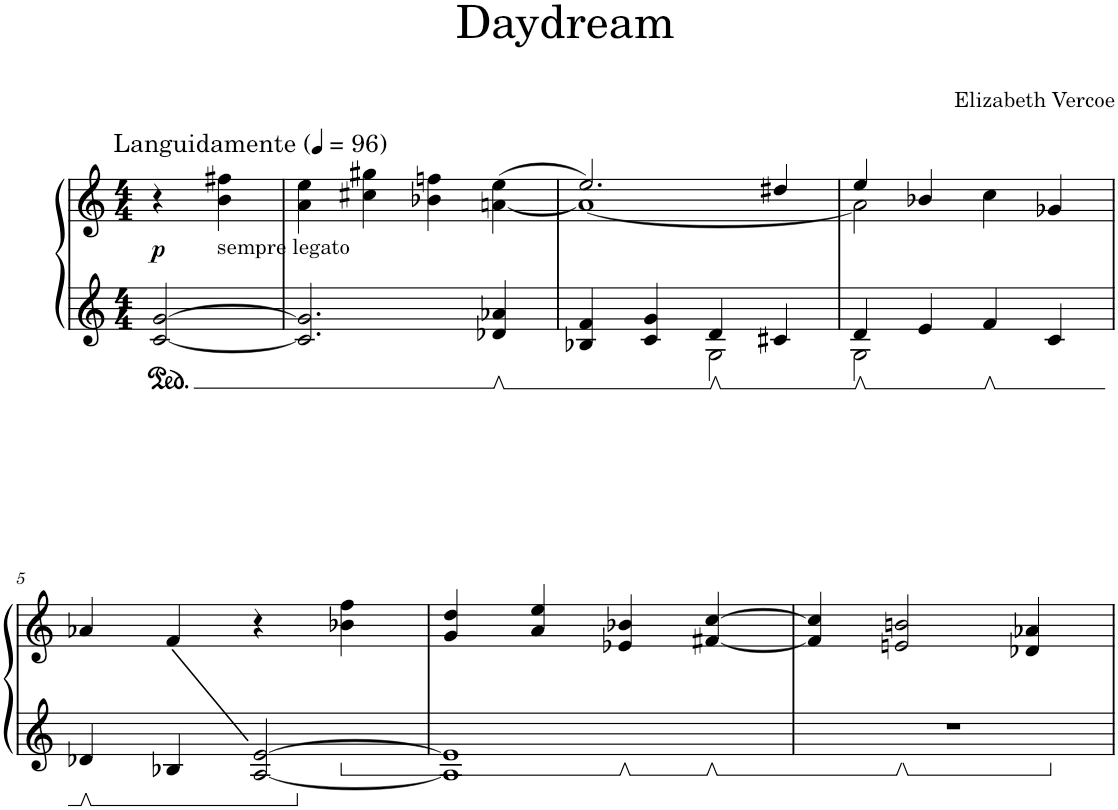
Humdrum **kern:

**kern	**kern	**dynam
*part1	*part1	*part1
*staff2	*staff1	*staff1/2
*I"Piano	*	*
*I'Pno.	*	*
*clefG2	*clefG2	*
*k[]	*k[]	*
*M4/4	*M4/4	*
*MM96	*MM96	*
=1	=1	=1
!	!LO:TX:a:t=Languidamente	!
!	!	!LO:DY:b
[2c/ [2g/	4r	p
!	!LO:TX:b:t=sempre legato	!
.	4b\ 4ff#X\	.
=2	=2	=2
2.c/] 2.g/]	4a\ 4ee\	.
.	4cc#X\ 4gg#X\	.
.	4b-X\ 4ffn\	.
4d-X/ 4a-X/	([4an\ 4ee\	.
=3	=3	=3
*^	*^	*
4B-X/ 4f/	2ryy	2.ee/)	1a_	.
4c/ 4g/	.	.	.	.
4d/	2G\	.	.	.
4c#X/	.	4dd#X/	.	.
=4	=4	=4	=4	=4
4d/	2G\	4ee/	2a\]	.
4e/	.	4b-X/	.	.
4f/	2ryy	4cc\	2ryy	.
4c/	.	4g-X/	.	.
*v	*v	*	*	*
*	*v	*v	*
!!LO:LB:g=z
=5	=5	=5
4d-X/	4a-X/	.
4B-X/	4f/	.
[2A/ [2e/	4r	.
.	4b-X\ 4ff\	.
=6	=6	=6
1A] 1e]	4g/ 4dd/	.
.	4a/ 4ee/	.
.	4e-X/ 4b-X/	.
.	[4f#X/ [4cc/	.
=7	=7	=7
1r	4f#/] 4cc/]	.
.	2en/ 2bn/	.
.	4d-X/ 4a-X/	.
=	=	=
*-	*-	*-
